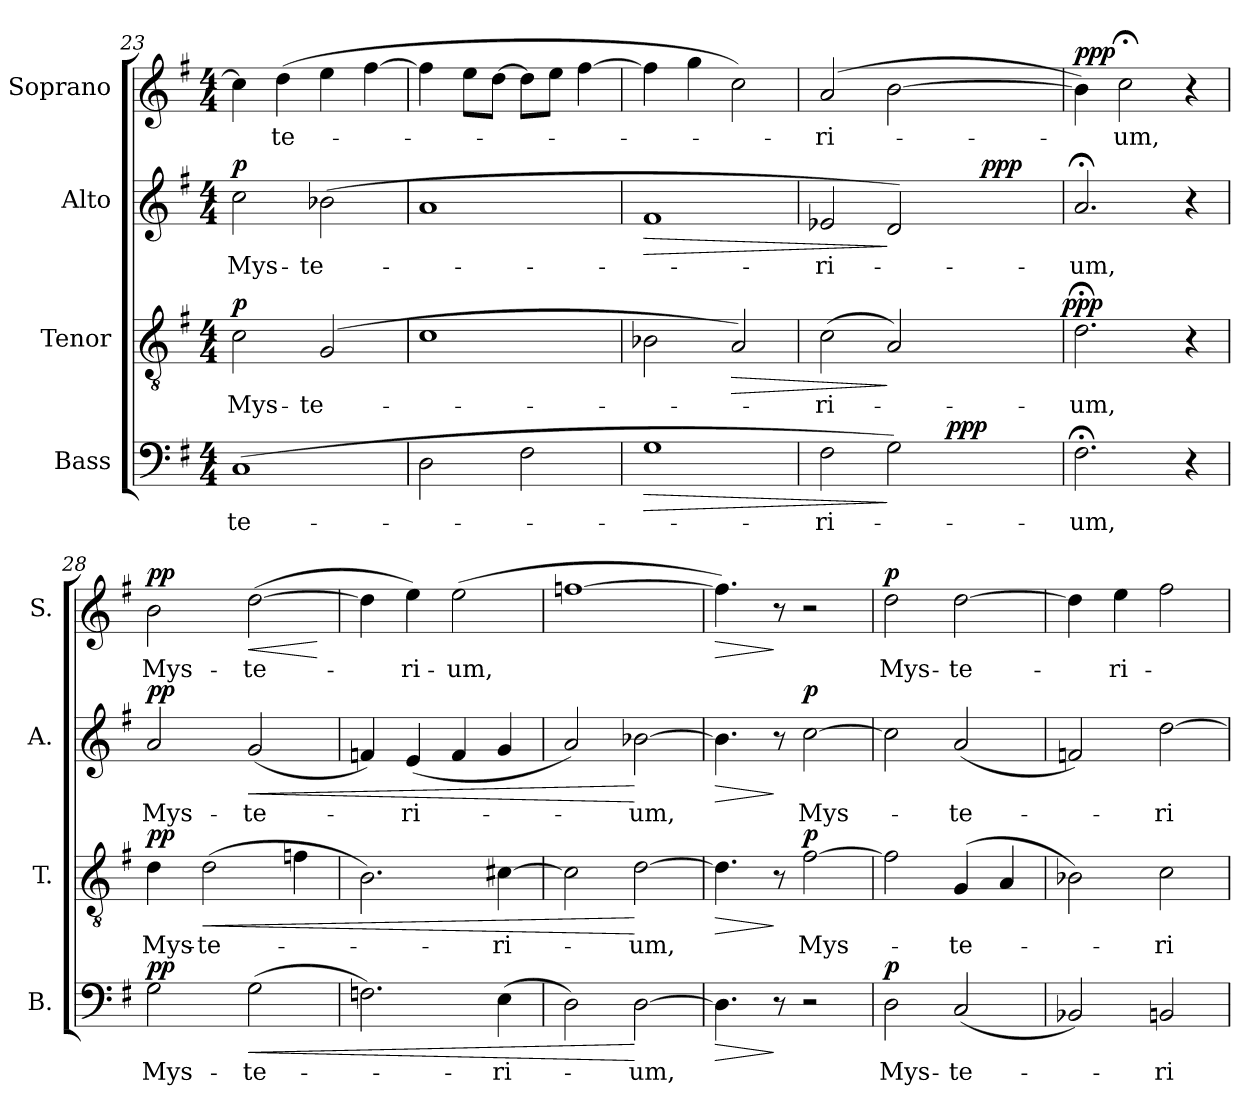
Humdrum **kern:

**kern	**text	**dynam	**kern	**text	**dynam	**kern	**text	**dynam	**kern	**text	**dynam
*part4	*part4	*part4	*part3	*part3	*part3	*part2	*part2	*part2	*part1	*part1	*part1
*staff4	*staff4	*staff4	*staff3	*staff3	*staff3	*staff2	*staff2	*staff2	*staff1	*staff1	*staff1
*I"Bass	*	*	*I"Tenor	*	*	*I"Alto	*	*	*I"Soprano	*	*
*I'B.	*	*	*I'T.	*	*	*I'A.	*	*	*I'S.	*	*
*clefF4	*	*	*clefGv2	*	*	*clefG2	*	*	*clefG2	*	*
*	*	*	*ITrd7c12	*	*	*	*	*	*	*	*
*k[f#]	*	*	*k[f#]	*	*	*k[f#]	*	*	*k[f#]	*	*
*e:	*	*	*e:	*	*	*e:	*	*	*e:	*	*
*M4/4	*	*	*M4/4	*	*	*M4/4	*	*	*M4/4	*	*
=23	=23	=23	=23	=23	=23	=23	=23	=23	=23	=23	=23
!	!LO:LY:b:color=#000000	!	!	!	!	!	!	!	!	!	!
!	!	!	!	!LO:LY:b:color=#000000	!	!	!	!	!	!	!
!	!	!	!	!	!	!	!LO:LY:b:color=#000000	!	!	!	!
(1Ci	-te-	.	2Ci\	Mys-	p	2cci\	Mys-	p	4cci\]	.	.
!	!	!	!	!	!	!	!	!	!	!LO:LY:b:color=#000000	!
.	.	.	.	.	.	.	.	.	(4ddi\	-te-	.
!	!	!	!	!LO:LY:b:color=#000000	!	!	!	!	!	!	!
!	!	!	!	!	!	!	!LO:LY:b:color=#000000	!	!	!	!
.	.	.	(2GGi/	-te-	.	(2b-Xi\	-te-	.	4eei\	.	.
.	.	.	.	.	.	.	.	.	[>4ff#i\	.	.
=24	=24	=24	=24	=24	=24	=24	=24	=24	=24	=24	=24
2Di\	.	.	1Ci	.	.	1ai	.	.	4ff#i\]	.	.
.	.	.	.	.	.	.	.	.	8eei\L	.	.
.	.	.	.	.	.	.	.	.	[>8ddi\J	.	.
2F#i\	.	.	.	.	.	.	.	.	8ddi\L]	.	.
.	.	.	.	.	.	.	.	.	8eei\J	.	.
.	.	.	.	.	.	.	.	.	[>4ff#i\	.	.
=25	=25	=25	=25	=25	=25	=25	=25	=25	=25	=25	=25
!	!	!LO:HP:b	!	!	!	!	!	!LO:HP:b	!	!	!
1Gi	.	>	2BB-Xi\	.	.	1f#i	.	>	4ff#i\]	.	.
.	.	.	.	.	.	.	.	.	4ggi\	.	.
!	!	!	!	!	!LO:HP:b	!	!	!	!	!	!
.	.	.	2AAi/)	.	>	.	.	.	2cci\)	.	.
=26	=26	=26	=26	=26	=26	=26	=26	=26	=26	=26	=26
!	!LO:LY:b:color=#000000	!	!	!	!	!	!	!	!	!	!
!	!	!	!	!LO:LY:b:color=#000000	!	!	!	!	!	!	!
!	!	!	!	!	!	!	!LO:LY:b:color=#000000	!	!	!	!
!	!	!	!	!	!	!	!	!	!	!LO:LY:b:color=#000000	!
*^	*	*	*^	*	*	*^	*	*	*	*	*
2F#i\	2ryy	-ri-	.	(2Ci\	2ryy	-ri-	.	2e-Xi/	2ryy	-ri-	.	(2ai/	-ri-	.
2Gi\)	8ryy	.	]	2AAi/)	4ryy	.	]	2di/)	4ryy	.	]	[>2bi\	.	.
.	16ryy	.	.	.	.	.	.	.	.	.	.	.	.	.
.	64ryy	.	.	.	.	.	.	.	.	.	.	.	.	.
.	256ryy	.	.	.	.	.	.	.	.	.	.	.	.	.
.	4ryy	.	ppp	.	.	.	.	.	.	.	.	.	.	.
.	.	.	.	.	8ryy	.	.	.	32ryy	.	.	.	.	.
.	.	.	.	.	.	.	.	.	128...ryy	.	.	.	.	.
.	.	.	.	.	.	.	.	.	8ryy	.	ppp	.	.	.
.	.	.	.	.	16ryy	.	.	.	.	.	.	.	.	.
.	.	.	.	.	.	.	.	.	16ryy	.	.	.	.	.
.	.	.	.	.	32ryy	.	.	.	.	.	.	.	.	.
.	32ryy	.	.	.	.	.	.	.	.	.	.	.	.	.
.	.	.	.	.	64ryy	.	.	.	.	.	.	.	.	.
.	.	.	.	.	.	.	.	.	64ryy	.	.	.	.	.
.	.	.	.	.	128...ryy	.	.	.	.	.	.	.	.	.
.	128.ryy	.	.	.	.	.	.	.	.	.	.	.	.	.
.	.	.	.	.	1024ryy	.	ppp	.	1024ryy	.	.	.	.	.
*v	*v	*	*	*	*	*	*	*v	*v	*	*	*	*	*
*	*	*	*v	*v	*	*	*	*	*	*	*	*
=27	=27	=27	=27	=27	=27	=27	=27	=27	=27	=27	=27
*^	*	*	*^	*	*	*^	*	*	*	*	*
!	!	!LO:LY:b:color=#000000	!	!	!	!	!	!	!	!	!	!	!	!
*v	*v	*	*	*	*	*	*	*v	*v	*	*	*	*	*
*	*	*	*v	*v	*	*	*	*	*	*	*	*
*^	*	*	*^	*	*	*^	*	*	*	*	*
!	!	!	!	!	!	!LO:LY:b:color=#000000	!	!	!	!	!	!	!	!
*v	*v	*	*	*	*	*	*	*v	*v	*	*	*	*	*
*	*	*	*v	*v	*	*	*	*	*	*	*	*
*^	*	*	*^	*	*	*^	*	*	*	*	*
!	!	!	!	!	!	!	!	!	!	!LO:LY:b:color=#000000	!	!	!	!
*v	*v	*	*	*	*	*	*	*v	*v	*	*	*	*	*
*	*	*	*v	*v	*	*	*	*	*	*	*	*
2.F#;i\	-um,	.	2.D;i\	-um,	.	2.a;i/	-um,	.	4bi\])	.	ppp
!	!	!	!	!	!	!	!	!	!	!LO:LY:b:color=#000000	!
.	.	.	.	.	.	.	.	.	2cc;i\	-um,	.
4r	.	.	4r	.	.	4r	.	.	4r	.	.
=28	=28	=28	=28	=28	=28	=28	=28	=28	=28	=28	=28
!	!LO:LY:b:color=#000000	!	!	!	!	!	!	!	!	!	!
!	!	!	!	!LO:LY:b:color=#000000	!	!	!	!	!	!	!
!	!	!	!	!	!	!	!LO:LY:b:color=#000000	!	!	!	!
!	!	!	!	!	!	!	!	!	!	!LO:LY:b:color=#000000	!
2Gi\	Mys-	pp	4Di\	Mys-	pp	2ai/	Mys-	pp	2bi\	Mys-	pp
!	!	!	!	!LO:LY:b:color=#000000	!LO:HP:b	!	!	!	!	!	!
.	.	.	(2Di\	-te-	<	.	.	.	.	.	.
!	!LO:LY:b:color=#000000	!LO:HP:b	!	!	!	!	!	!	!	!	!
!	!	!	!	!	!	!	!LO:LY:b:color=#000000	!LO:HP:b	!	!	!
!	!	!	!	!	!	!	!	!	!	!LO:LY:b:color=#000000	!LO:HP:b
(2Gi\	-te-	<	.	.	.	(2gi/	-te-	<	([>2ddi\	-te-	<
.	.	.	4Fni\	.	.	.	.	.	.	.	.
.	.	.	.	.	.	.	.	.	.	.	[
=29	=29	=29	=29	=29	=29	=29	=29	=29	=29	=29	=29
2.Fni\)	.	.	2.BBi\)	.	.	4fni/)	.	.	4ddi\]	.	.
!	!	!	!	!	!	!	!LO:LY:b:color=#000000	!	!	!	!
!	!	!	!	!	!	!	!	!	!	!LO:LY:b:color=#000000	!
.	.	.	.	.	.	(4ei/	-ri-	.	4eei\)	-ri-	.
!	!	!	!	!	!	!	!	!	!	!LO:LY:b:color=#000000	!
.	.	.	.	.	.	4fi/	.	.	(2eei\	-um,	.
!	!LO:LY:b:color=#000000	!	!	!	!	!	!	!	!	!	!
!	!	!	!	!LO:LY:b:color=#000000	!	!	!	!	!	!	!
(4Ei\	-ri-	.	[>4C#Xi\	-ri-	.	4gi/	.	.	.	.	.
!!LO:LB:g=z
=30	=30	=30	=30	=30	=30	=30	=30	=30	=30	=30	=30
2Di\)	.	.	2C#i\]	.	.	2ai/)	.	.	[>1ffni	.	.
!	!LO:LY:b:color=#000000	!	!	!	!	!	!	!	!	!	!
!	!	!	!	!LO:LY:b:color=#000000	!	!	!	!	!	!	!
!	!	!	!	!	!	!	!LO:LY:b:color=#000000	!	!	!	!
[>2Di\	-um,	[	[>2Di\	-um,	[	[>2b-Xi\	-um,	[	.	.	.
=31	=31	=31	=31	=31	=31	=31	=31	=31	=31	=31	=31
!	!	!LO:HP:b	!	!	!LO:HP:b	!	!	!LO:HP:b	!	!	!LO:HP:b
4.Di\]	.	>	4.Di\]	.	>	4.b-i\]	.	>	4.ffi\])	.	>
8r	.	]	8r	.	]	8r	.	]	8r	.	]
!	!	!	!	!LO:LY:b:color=#000000	!	!	!	!	!	!	!
!	!	!	!	!	!	!	!LO:LY:b:color=#000000	!	!	!	!
2r	.	.	[>2F#i\	Mys-	p	[>2cci\	Mys-	p	2r	.	.
=32	=32	=32	=32	=32	=32	=32	=32	=32	=32	=32	=32
!	!LO:LY:b:color=#000000	!	!	!	!	!	!	!	!	!	!
!	!	!	!	!	!	!	!	!	!	!LO:LY:b:color=#000000	!
2Di\	Mys-	p	2F#i\]	.	.	2cci\]	.	.	2ddi\	Mys-	p
!	!LO:LY:b:color=#000000	!	!	!	!	!	!	!	!	!	!
!	!	!	!	!LO:LY:b:color=#000000	!	!	!	!	!	!	!
!	!	!	!	!	!	!	!LO:LY:b:color=#000000	!	!	!	!
!	!	!	!	!	!	!	!	!	!	!LO:LY:b:color=#000000	!
(2Ci/	-te-	.	(4GGi/	-te-	.	(2ai/	-te-	.	[>2ddi\	-te-	.
.	.	.	4AAi/	.	.	.	.	.	.	.	.
=33	=33	=33	=33	=33	=33	=33	=33	=33	=33	=33	=33
2BB-Xi/)	.	.	2BB-Xi\)	.	.	2fni/)	.	.	4ddi\]	.	.
!	!	!	!	!	!	!	!	!	!	!LO:LY:b:color=#000000	!
.	.	.	.	.	.	.	.	.	4eei\	-ri-	.
!	!LO:LY:b:color=#000000	!	!	!	!	!	!	!	!	!	!
!	!	!	!	!LO:LY:b:color=#000000	!	!	!	!	!	!	!
!	!	!	!	!	!	!	!LO:LY:b:color=#000000	!	!	!	!
2BBni/	-ri-	.	2Ci\	-ri-	.	[>2ddi\	-ri-	.	2ff#i\	.	.
=	=	=	=	=	=	=	=	=	=	=	=
*-	*-	*-	*-	*-	*-	*-	*-	*-	*-	*-	*-
